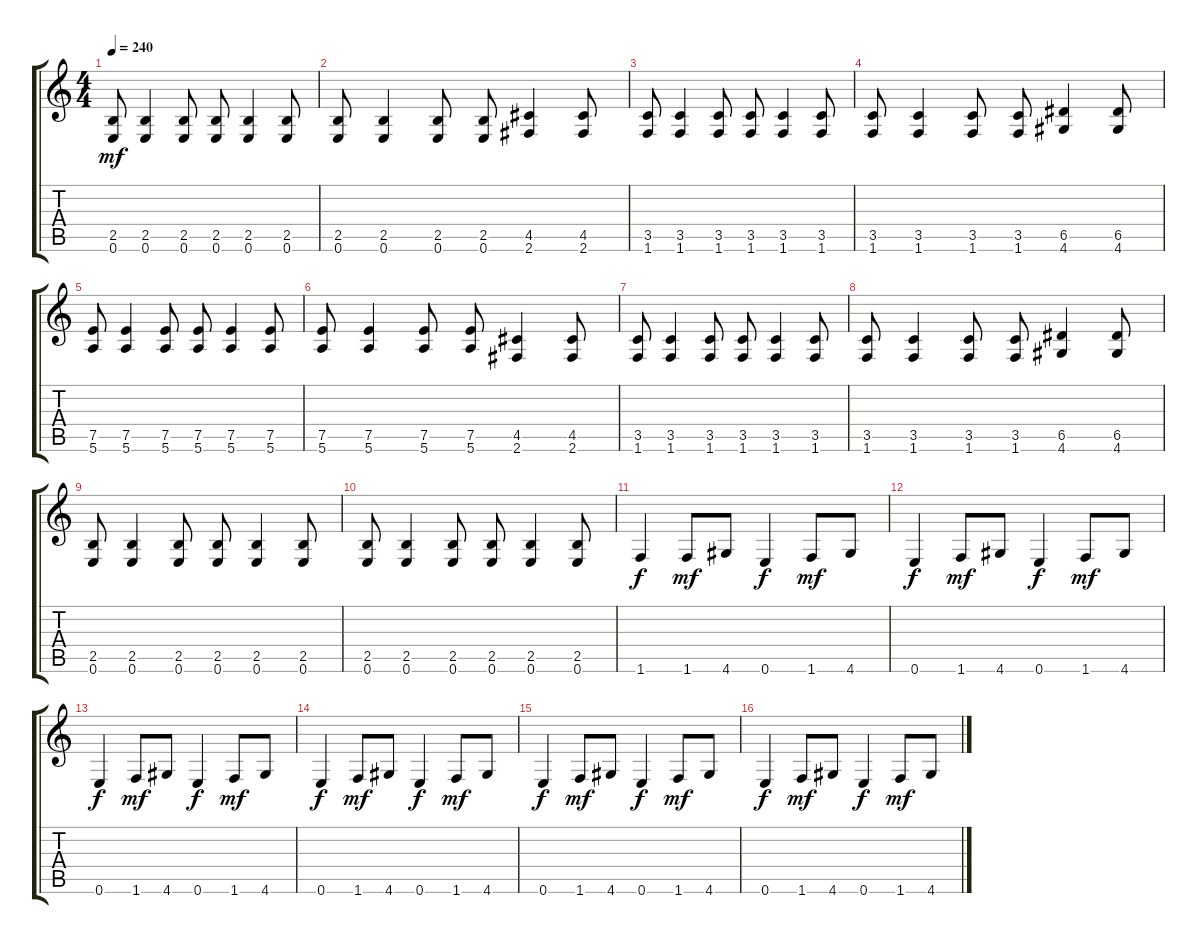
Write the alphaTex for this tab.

\track "" {instrument distortionguitar}
\staff {score tabs}
\tuning (E4 B3 G3 D3 A2 E2) {hide}
\ts (4 4)
\tempo 240
\clef g2
\ks c
(2.5 0.6).8{dy mf} (2.5 0.6).4 (2.5 0.6).8 (2.5 0.6).8 (2.5 0.6).4 (2.5 0.6).8 |
(2.5 0.6).8 (2.5 0.6).4 (2.5 0.6).8 (2.5 0.6).8 (4.5 2.6).4 (4.5 2.6).8 |
(3.5 1.6).8 (3.5 1.6).4 (3.5 1.6).8 (3.5 1.6).8 (3.5 1.6).4 (3.5 1.6).8 |
(3.5 1.6).8 (3.5 1.6).4 (3.5 1.6).8 (3.5 1.6).8 (6.5 4.6).4 (6.5 4.6).8 |
(7.5 5.6).8 (7.5 5.6).4 (7.5 5.6).8 (7.5 5.6).8 (7.5 5.6).4 (7.5 5.6).8 |
(7.5 5.6).8 (7.5 5.6).4 (7.5 5.6).8 (7.5 5.6).8 (4.5 2.6).4 (4.5 2.6).8 |
(3.5 1.6).8 (3.5 1.6).4 (3.5 1.6).8 (3.5 1.6).8 (3.5 1.6).4 (3.5 1.6).8 |
(3.5 1.6).8 (3.5 1.6).4 (3.5 1.6).8 (3.5 1.6).8 (6.5 4.6).4 (6.5 4.6).8 |
(2.5 0.6).8 (2.5 0.6).4 (2.5 0.6).8 (2.5 0.6).8 (2.5 0.6).4 (2.5 0.6).8 |
(2.5 0.6).8 (2.5 0.6).4 (2.5 0.6).8 (2.5 0.6).8 (2.5 0.6).4 (2.5 0.6).8 |
1.6.4{dy f} 1.6.8{dy mf} 4.6.8 0.6.4{dy f} 1.6.8{dy mf} 4.6.8 |
0.6.4{dy f} 1.6.8{dy mf} 4.6.8 0.6.4{dy f} 1.6.8{dy mf} 4.6.8 |
0.6.4{dy f} 1.6.8{dy mf} 4.6.8 0.6.4{dy f} 1.6.8{dy mf} 4.6.8 |
0.6.4{dy f} 1.6.8{dy mf} 4.6.8 0.6.4{dy f} 1.6.8{dy mf} 4.6.8 |
0.6.4{dy f} 1.6.8{dy mf} 4.6.8 0.6.4{dy f} 1.6.8{dy mf} 4.6.8 |
0.6.4{dy f} 1.6.8{dy mf} 4.6.8 0.6.4{dy f} 1.6.8{dy mf} 4.6.8
